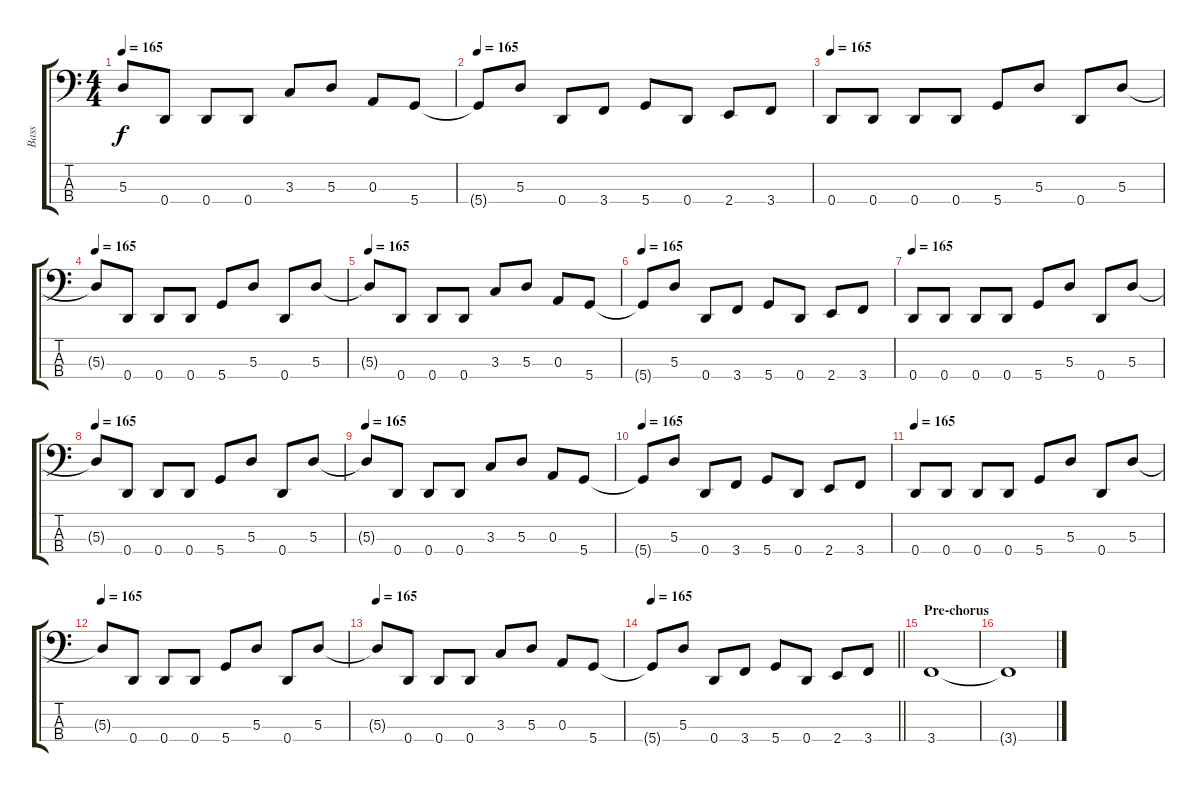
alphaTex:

\track ("Bass" "Bass") {instrument electricbassfinger}
\staff {score tabs}
\tuning (G2 D2 A1 D1) {hide}
\ts (4 4)
\tempo 165
\clef f4
\ks c
5.3{t}.8{dy f} 0.4.8 0.4.8 0.4.8 3.3.8 5.3.8 0.3.8 5.4.8 |
\tempo 165
5.4{t}.8 5.3.8 0.4.8 3.4.8 5.4.8 0.4.8 2.4.8 3.4.8 |
\tempo 165
0.4.8 0.4.8 0.4.8 0.4.8 5.4.8 5.3.8 0.4.8 5.3.8 |
\tempo 165
5.3{t}.8 0.4.8 0.4.8 0.4.8 5.4.8 5.3.8 0.4.8 5.3.8 |
\tempo 165
5.3{t}.8 0.4.8 0.4.8 0.4.8 3.3.8 5.3.8 0.3.8 5.4.8 |
\tempo 165
5.4{t}.8 5.3.8 0.4.8 3.4.8 5.4.8 0.4.8 2.4.8 3.4.8 |
\tempo 165
0.4.8 0.4.8 0.4.8 0.4.8 5.4.8 5.3.8 0.4.8 5.3.8 |
\tempo 165
5.3{t}.8 0.4.8 0.4.8 0.4.8 5.4.8 5.3.8 0.4.8 5.3.8 |
\tempo 165
5.3{t}.8 0.4.8 0.4.8 0.4.8 3.3.8 5.3.8 0.3.8 5.4.8 |
\tempo 165
5.4{t}.8 5.3.8 0.4.8 3.4.8 5.4.8 0.4.8 2.4.8 3.4.8 |
\tempo 165
0.4.8 0.4.8 0.4.8 0.4.8 5.4.8 5.3.8 0.4.8 5.3.8 |
\tempo 165
5.3{t}.8 0.4.8 0.4.8 0.4.8 5.4.8 5.3.8 0.4.8 5.3.8 |
\tempo 165
5.3{t}.8 0.4.8 0.4.8 0.4.8 3.3.8 5.3.8 0.3.8 5.4.8 |
\tempo 165
\barLineRight lightlight
5.4{t}.8 5.3.8 0.4.8 3.4.8 5.4.8 0.4.8 2.4.8 3.4.8 |
\section ("" "Pre-chorus")
3.4.1 |
3.4{t}.1
